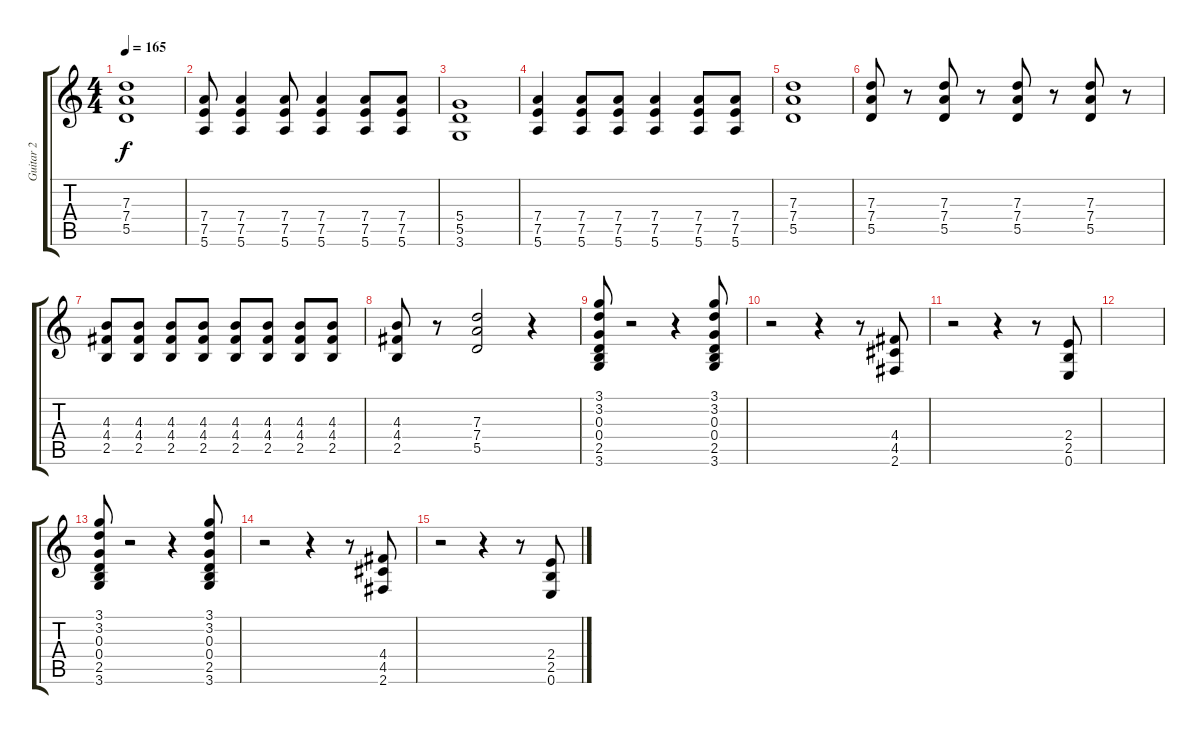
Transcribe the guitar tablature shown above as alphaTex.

\track ("Guitar 2" "Guitar 2") {instrument overdrivenguitar}
\staff {score tabs}
\tuning (E4 B3 G3 D3 A2 E2) {hide}
\ts (4 4)
\tempo 165
\clef g2
\ks c
(7.3 7.4 5.5).1{dy f} |
(7.4 7.5 5.6).8 (7.4 7.5 5.6).4 (7.4 7.5 5.6).8 (7.4 7.5 5.6).4 (7.4 7.5 5.6).8 (7.4 7.5 5.6).8 |
(5.4 5.5 3.6).1 |
(7.4 7.5 5.6).4 (7.4 7.5 5.6).8 (7.4 7.5 5.6).8 (7.4 7.5 5.6).4 (7.4 7.5 5.6).8 (7.4 7.5 5.6).8 |
(7.3 7.4 5.5).1 |
(7.3 7.4 5.5).8 r.8 (7.3 7.4 5.5).8 r.8 (7.3 7.4 5.5).8 r.8 (7.3 7.4 5.5).8 r.8 |
(4.3 4.4 2.5).8 (4.3 4.4 2.5).8 (4.3 4.4 2.5).8 (4.3 4.4 2.5).8 (4.3 4.4 2.5).8 (4.3 4.4 2.5).8 (4.3 4.4 2.5).8 (4.3 4.4 2.5).8 |
(4.3 4.4 2.5).8 r.8 (7.3 7.4 5.5).2 r.4 |
(3.1 3.2 0.3 0.4 2.5 3.6).8 r.2 r.4 (3.1 3.2 0.3 0.4 2.5 3.6).8 |
r.2 r.4 r.8 (4.4 4.5 2.6).8 |
r.2 r.4 r.8 (2.4 2.5 0.6).8 |
|
(3.1 3.2 0.3 0.4 2.5 3.6).8 r.2 r.4 (3.1 3.2 0.3 0.4 2.5 3.6).8 |
r.2 r.4 r.8 (4.4 4.5 2.6).8 |
r.2 r.4 r.8 (2.4 2.5 0.6).8
